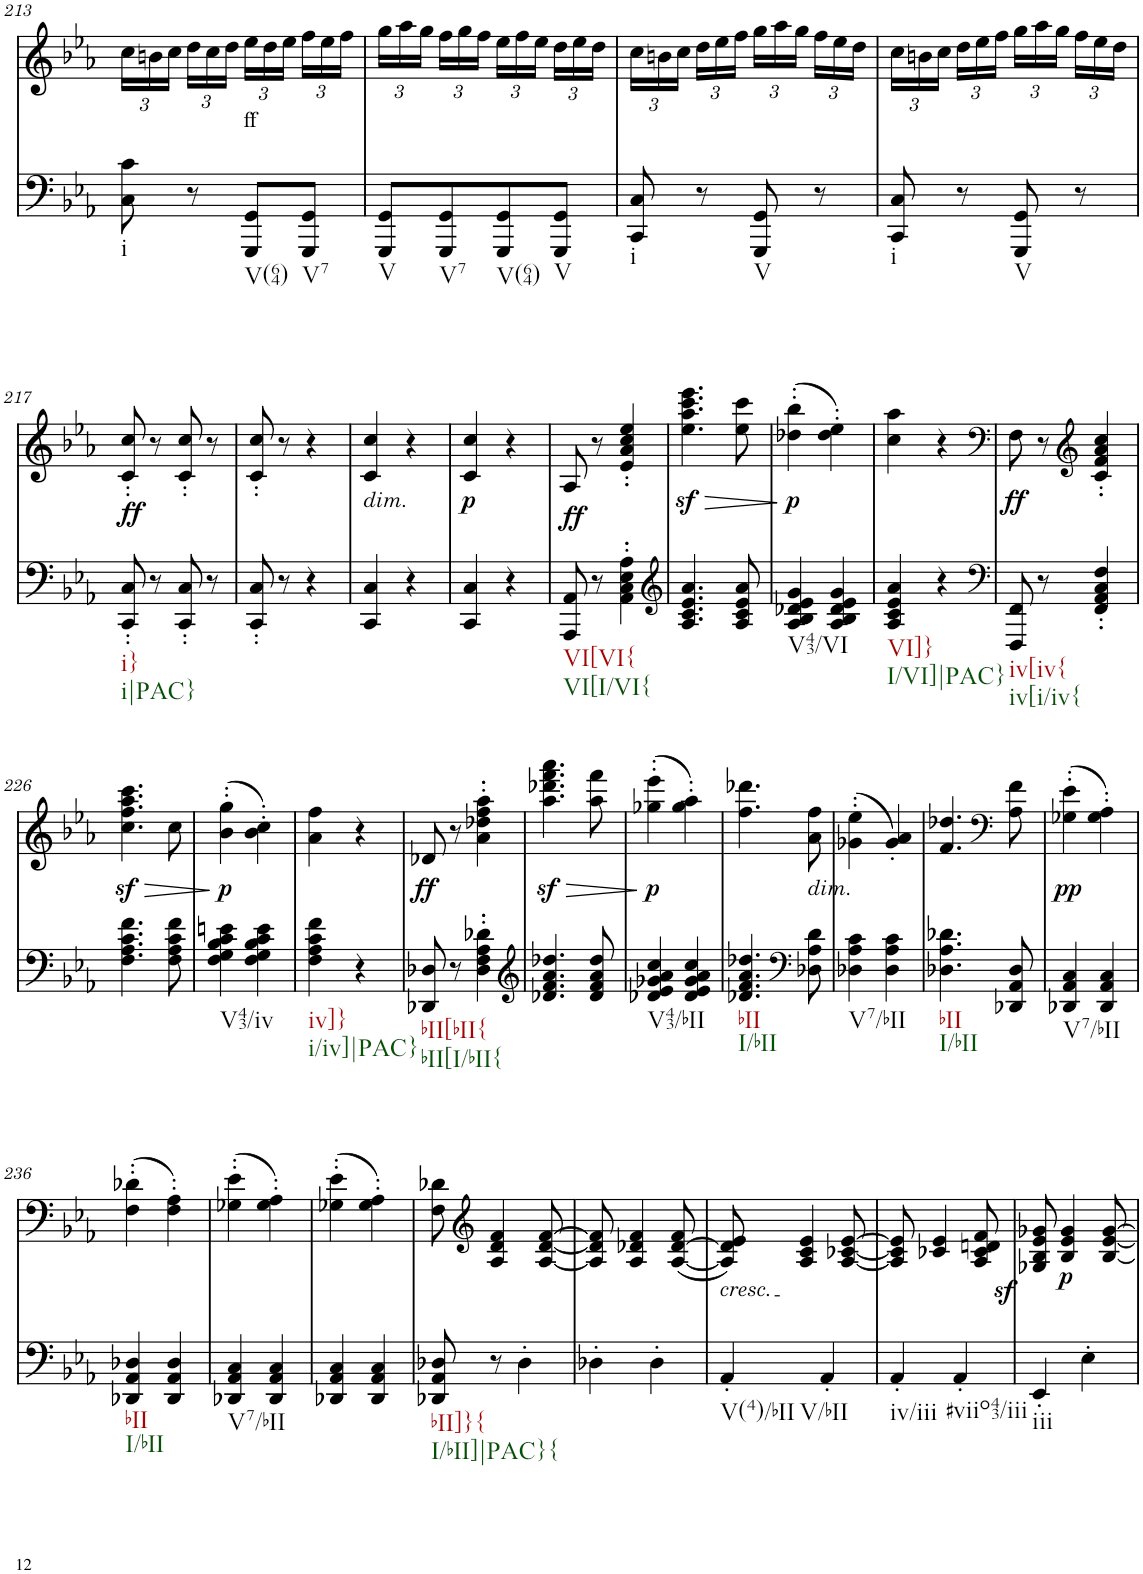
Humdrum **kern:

**kern	**dynam	**kern	**text	**dynam
*part2	*part2	*part1	*part1	*part1
*staff2	*staff2	*staff1	*staff1	*staff1
*I"piano	*	*I"piano	*	*
*I'Pno	*	*I'Pno	*	*
!!LO:PB:g=z
*clefF4	*	*clefG2	*	*
*k[b-e-a-]	*	*k[b-e-a-]	*	*
*c:	*	*c:	*	*
*M2/4	*	*M2/4	*	*
*	*	*Xbrackettup	*	*
=213	=213	=213	=213	=213
!LO:TX:b:t=i	!	!	!	!
8C\ 8c\	.	24cc\LL	.	.
.	.	24bn\	.	.
.	.	24cc\JJ	.	.
8r	.	24dd\LL	.	.
.	.	24cc\	.	.
.	.	24dd\JJ	.	.
!LO:TX:b:t=V(64)	!	!	!	!
!	!	!	!LO:LY:b	!
8GGG/ 8GG/L	.	24ee-\LL	ff	.
.	.	24dd\	.	.
.	.	24ee-\JJ	.	.
!LO:TX:b:t=V7	!	!	!	!
8GGG/ 8GG/J	.	24ff\LL	.	.
.	.	24ee-\	.	.
.	.	24ff\JJ	.	.
=214	=214	=214	=214	=214
!LO:TX:b:t=V	!	!	!	!
8GGG/ 8GG/L	.	24gg\LL	.	.
.	.	24aa-\	.	.
.	.	24gg\JJ	.	.
!LO:TX:b:t=V7	!	!	!	!
8GGG/ 8GG/	.	24ff\LL	.	.
.	.	24gg\	.	.
.	.	24ff\JJ	.	.
!LO:TX:b:t=V(64)	!	!	!	!
8GGG/ 8GG/	.	24ee-\LL	.	.
.	.	24ff\	.	.
.	.	24ee-\JJ	.	.
!LO:TX:b:t=V	!	!	!	!
8GGG/ 8GG/J	.	24dd\LL	.	.
.	.	24ee-\	.	.
.	.	24dd\JJ	.	.
=215	=215	=215	=215	=215
!LO:TX:b:t=i	!	!	!	!
8CC/ 8C/	.	24cc\LL	.	.
.	.	24bn\	.	.
.	.	24cc\JJ	.	.
8r	.	24dd\LL	.	.
.	.	24ee-\	.	.
.	.	24ff\JJ	.	.
!LO:TX:b:t=V	!	!	!	!
8GGG/ 8GG/	.	24gg\LL	.	.
.	.	24aa-\	.	.
.	.	24gg\JJ	.	.
8r	.	24ff\LL	.	.
.	.	24ee-\	.	.
.	.	24dd\JJ	.	.
=216	=216	=216	=216	=216
!LO:TX:b:t=i	!	!	!	!
8CC/ 8C/	.	24cc\LL	.	.
.	.	24bn\	.	.
.	.	24cc\JJ	.	.
8r	.	24dd\LL	.	.
.	.	24ee-\	.	.
.	.	24ff\JJ	.	.
!LO:TX:b:t=V	!	!	!	!
8GGG/ 8GG/	.	24gg\LL	.	.
.	.	24aa-\	.	.
.	.	24gg\JJ	.	.
8r	.	24ff\LL	.	.
.	.	24ee-\	.	.
.	.	24dd\JJ	.	.
!!LO:LB:g=z
=217	=217	=217	=217	=217
!LO:TX:b:t=i}	!	!	!	!
!LO:TX:b:t=i|PAC}	!	!	!	!
!	!	!	!LO:LY:b	!LO:DY:b
8CC/' 8C/'	.	8c/' 8cc/'	ff	ff
8r	.	8r	.	.
8CC/' 8C/'	.	8c/' 8cc/'	.	.
8r	.	8r	.	.
=218	=218	=218	=218	=218
!	!	!	!LO:LY:b	!
8CC/' 8C/'	.	8c/' 8cc/'	>	.
8r	.	8r	.	.
4r	.	4r	.	.
=219	=219	=219	=219	=219
!	!	!LO:TX:b:i:t=dim.	!	!
4CC/ 4C/	.	4c/ 4cc/	.	.
4r	.	4r	.	.
=220	=220	=220	=220	=220
!	!	!	!LO:LY:b	!LO:DY:b
4CC/ 4C/	.	4c/ 4cc/	p	p
4r	.	4r	.	.
=221	=221	=221	=221	=221
!LO:TX:b:t=VI[VI{	!	!	!	!
!LO:TX:b:t=VI[I/VI{	!	!	!	!
!	!LO:DY:a	!	!LO:LY:b	!
8AAA-/ 8AA-/	ff	8A-/	ff	.
8r	.	8r	.	.
4AA-\' 4C\' 4E-\' 4A-\'	.	4e-/' 4a-/' 4cc/' 4ee-/'	.	.
=222	=222	=222	=222	=222
*clefG2	*	*	*	*
!	!	!	!LO:LY:b	!LO:HP:b
4.A-/ 4.c/ 4.e-/ 4.a-/	.	4.ee-\z< 4.aa-\z< 4.ccc\z< 4.eee-\z<	>	>
8A-/ 8c/ 8e-/ 8a-/	.	8ee-\ 8ccc\	.	.
.	.	.	.	]
=223	=223	=223	=223	=223
!LO:TX:b:t=V43/VI	!	!	!	!
!	!	!	!LO:LY:b	!LO:DY:b
4A-/ 4B-/ 4d-X/ 4e-/ 4g/	.	(4dd-X\' 4bb-\'	p	p
4A-/ 4B-/ 4d-/ 4e-/ 4g/	.	4dd-\' 4ee-\')	.	.
=224	=224	=224	=224	=224
!LO:TX:b:t=VI]}	!	!	!	!
!LO:TX:b:t=I/VI]|PAC}	!	!	!	!
4A-/ 4c/ 4e-/ 4a-/	.	4cc\ 4aa-\	.	.
4r	.	4r	.	.
=225	=225	=225	=225	=225
*clefF4	*	*clefF4	*	*
!LO:TX:b:t=iv[iv{	!	!	!	!
!LO:TX:b:t=iv[i/iv{	!	!	!	!
!	!	!	!LO:LY:b	!LO:DY:b
8FFF/ 8FF/	.	8F\	ff	ff
8r	.	8r	.	.
*	*	*clefG2	*	*
4FF/' 4AA-/' 4C/' 4F/'	.	4c/' 4f/' 4a-/' 4cc/'	.	.
!!LO:LB:g=z
=226	=226	=226	=226	=226
!	!	!	!LO:LY:b	!LO:HP:b
4.F\ 4.A-\ 4.c\ 4.f\	.	4.cc\z< 4.ff\z< 4.aa-\z< 4.ccc\z<	>	>
8F\ 8A-\ 8c\ 8f\	.	8cc\	.	.
.	.	.	.	]
=227	=227	=227	=227	=227
!LO:TX:b:t=V43/iv	!	!	!	!
!	!	!	!LO:LY:b	!LO:DY:b
4F\ 4G\ 4B-\ 4c\ 4en\	.	(4b-\' 4gg\'	p	p
4F\ 4G\ 4B-\ 4c\ 4e\	.	4b-\' 4cc\')	.	.
=228	=228	=228	=228	=228
!LO:TX:b:t=iv]}	!	!	!	!
!LO:TX:b:t=i/iv]|PAC}	!	!	!	!
4F\ 4A-\ 4c\ 4f\	.	4a-\ 4ff\	.	.
4r	.	4r	.	.
=229	=229	=229	=229	=229
!LO:TX:b:t=bII[bII{	!	!	!	!
!LO:TX:b:t=bII[I/bII{	!	!	!	!
!	!	!	!LO:LY:b	!LO:DY:b
8DD-X/ 8D-X/	.	8d-X/	ff	ff
8r	.	8r	.	.
4D-\' 4F\' 4A-\' 4d-X\'	.	4a-\' 4dd-X\' 4ff\' 4aa-\'	.	.
=230	=230	=230	=230	=230
*clefG2	*	*	*	*
!	!	!	!LO:LY:b	!LO:HP:b
4.d-X/ 4.f/ 4.a-/ 4.dd-X/	.	4.aa-\z< 4.ddd-X\z< 4.fff\z< 4.aaa-\z<	>	>
8d-/ 8f/ 8a-/ 8dd-/	.	8aa-\ 8fff\	.	.
.	.	.	.	]
=231	=231	=231	=231	=231
!LO:TX:b:t=V43/bII	!	!	!	!
!	!	!	!LO:LY:b	!LO:DY:b
4d-X/ 4e-/ 4g-X/ 4a-/ 4cc/	.	(4gg-X\' 4eee-\'	p	p
4d-/ 4e-/ 4g-/ 4a-/ 4cc/	.	4gg-\' 4aa-\')	.	.
=232	=232	=232	=232	=232
!LO:TX:b:t=bII	!	!	!	!
!LO:TX:b:t=I/bII	!	!	!	!
4.d-X/ 4.f/ 4.a-/ 4.dd-X/	.	4.ff\ 4.ddd-X\	.	.
*clefF4	*	*	*	*
!	!	!LO:TX:b:i:t=dim.	!	!
8D-X\ 8A-\ 8d-\	.	8a-\ 8ff\	.	.
=233	=233	=233	=233	=233
!LO:TX:b:t=V7/bII	!	!	!	!
!	!	!	!LO:LY:b	!
4D-X\ 4A-\ 4c\	.	(4g-X\' 4ee-\'	>	.
4D-\ 4A-\ 4c\	.	4g-/' 4a-/')	.	.
=234	=234	=234	=234	=234
!LO:TX:b:t=bII	!	!	!	!
!LO:TX:b:t=I/bII	!	!	!	!
4.D-X\ 4.A-\ 4.d-X\	.	4.f/ 4.dd-X/	.	.
*	*	*clefF4	*	*
8DD-X/ 8AA-/ 8D-/	.	8A-\ 8f\	.	.
=235	=235	=235	=235	=235
!LO:TX:b:t=V7/bII	!	!	!	!
!	!	!	!LO:LY:b	!LO:DY:b
4DD-X/ 4AA-/ 4C/	.	(4G-X\' 4e-\'	pp	pp
4DD-/ 4AA-/ 4C/	.	4G-\' 4A-\')	.	.
!!LO:LB:g=z
=236	=236	=236	=236	=236
!LO:TX:b:t=bII	!	!	!	!
!LO:TX:b:t=I/bII	!	!	!	!
4DD-X/ 4AA-/ 4D-X/	.	(4F\' 4d-X\'	.	.
4DD-/ 4AA-/ 4D-/	.	4F\' 4A-\')	.	.
=237	=237	=237	=237	=237
!LO:TX:b:t=V7/bII	!	!	!	!
4DD-X/ 4AA-/ 4C/	.	(4G-X\' 4e-\'	.	.
4DD-/ 4AA-/ 4C/	.	4G-\' 4A-\')	.	.
=238	=238	=238	=238	=238
4DD-X/ 4AA-/ 4C/	.	(4G-X\' 4e-\'	.	.
4DD-/ 4AA-/ 4C/	.	4G-\' 4A-\')	.	.
=239	=239	=239	=239	=239
!LO:TX:b:t=bII]}{	!	!	!	!
!LO:TX:b:t=I/bII]|PAC}{	!	!	!	!
8DD-X/ 8AA-/ 8D-X/	.	8F\ 8d-X\	.	.
*	*	*clefG2	*	*
8r	.	4A-/ 4d-/ 4f/	.	.
4D-'\	.	.	.	.
.	.	[8A-/ [8d-/ [8f/	.	.
=240	=240	=240	=240	=240
4D-X'\	.	8A-/] 8d-/] 8f/]	.	.
.	.	4A-/ 4d-X/ 4f/	.	.
4D-'\	.	.	.	.
.	.	([8A-/ [8d-/ 8f/	.	.
=241	=241	=241	=241	=241
!	!	!LO:TX:b:i:t=cresc.	!	!
!LO:TX:b:t=V(4)/bII	!	!	!	!
!LO:TX:b:t=V/bII	!	!	!	!
!	!	!	!LO:LY:b	!
4AA-'/	.	8A-/] 8d-/] 8e-/)	<	.
.	.	4A-/ 4c/ 4e-/	.	.
4AA-'/	.	.	.	.
.	.	[8A-/ [8c-X/ [8e-/	.	.
=242	=242	=242	=242	=242
!LO:TX:b:t=iv/iii	!	!	!	!
4AA-'/	.	8A-/] 8c-/] 8e-/]	.	.
.	.	4c-X/ 4e-/	.	.
!LO:TX:b:t=#viio43/iii	!	!	!	!
4AA-z>'/	.	.	.	.
.	.	8A-/ 8c-/ 8dn/ 8f/	.	.
=243	=243	=243	=243	=243
!LO:TX:b:t=iii	!	!	!	!
4EE-'/	.	8G-X/ 8B-/ 8e-/ 8g-X/	.	.
!	!	!	!LO:LY:b	!LO:DY:b
.	.	4B-/ 4e-/ 4g-/	p	p
4E-'\	.	.	.	.
.	.	[8B-/ [8e-/ [8g-/	.	.
=	=	=	=	=
*-	*-	*-	*-	*-
